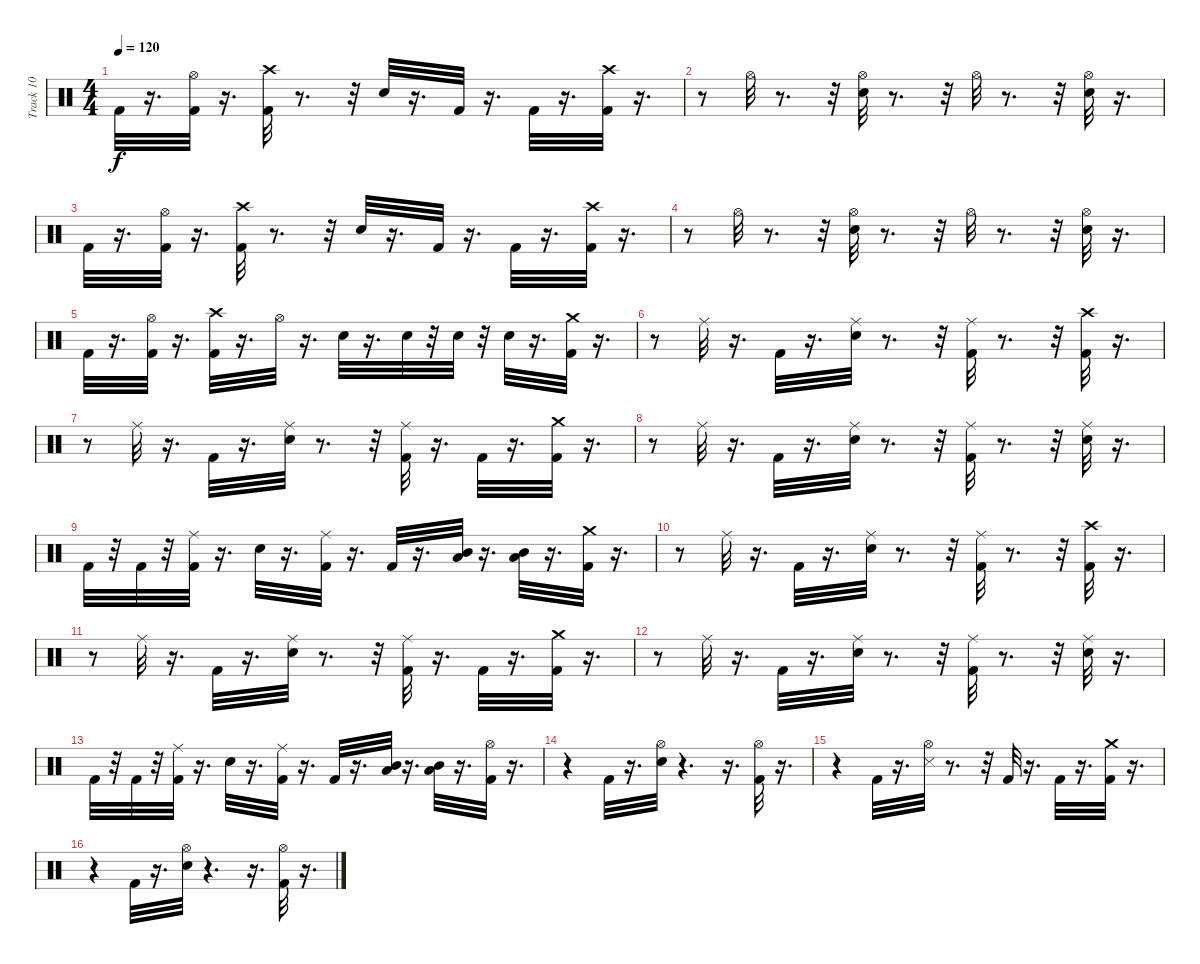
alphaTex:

\track ("Track 10" "Track 10") {instrument percussion}
\staff {score}
\articulation defaults
\ts (4 4)
\tempo 120
\clef neutral
\ks c "Kick (hit) 2".32{dy f}
r.16{d} ("Hi-Hat (open)" "Kick (hit) 2").32 r.16{d} ("Crash high (hit)" "Kick (hit) 2").32 r.8{d} r.32 "Electric Snare (hit)".32 r.16{d} "Kick (hit) 2".32 r.16{d} "Kick (hit) 2".32 r.16{d} ("Kick (hit) 2" "Crash high (hit)").32 r.16{d} |
r.8 "Hi-Hat (open)".32 r.8{d} r.32 ("Electric Snare (hit)" "Hi-Hat (open)").32 r.8{d} r.32 "Hi-Hat (open)".32 r.8{d} r.32 ("Hi-Hat (open)" "Electric Snare (hit)").32 r.16{d} |
"Kick (hit) 2".32 r.16{d} ("Hi-Hat (open)" "Kick (hit) 2").32 r.16{d} ("Crash high (hit)" "Kick (hit) 2").32 r.8{d} r.32 "Electric Snare (hit)".32 r.16{d} "Kick (hit) 2".32 r.16{d} "Kick (hit) 2".32 r.16{d} ("Kick (hit) 2" "Crash high (hit)").32 r.16{d} |
r.8 "Hi-Hat (open)".32 r.8{d} r.32 ("Electric Snare (hit)" "Hi-Hat (open)").32 r.8{d} r.32 "Hi-Hat (open)".32 r.8{d} r.32 ("Electric Snare (hit)" "Hi-Hat (open)").32 r.16{d} |
"Kick (hit) 2".32 r.16{d} ("Kick (hit) 2" "Hi-Hat (open)").32 r.16{d} ("Kick (hit) 2" "Crash high (hit)").32 r.16{d} "Hi-Hat (open)".32 r.16{d} "Electric Snare (hit)".32 r.16{d} "Electric Snare (hit)".32 r.32 "Electric Snare (hit)".32 r.32 "Electric Snare (hit)".32 r.16{d} ("Crash medium (hit)" "Kick (hit) 2").32 r.16{d} |
r.8 "Ride (middle)".32 r.16{d} "Kick (hit) 2".32 r.16{d} ("Electric Snare (hit)" "Ride (middle)").32 r.8{d} r.32 ("Kick (hit) 2" "Ride (middle)").32 r.8{d} r.32 ("Crash high (hit)" "Kick (hit) 2").32 r.16{d} |
r.8 "Ride (middle)".32 r.16{d} "Kick (hit) 2".32 r.16{d} ("Electric Snare (hit)" "Ride (middle)").32 r.8{d} r.32 ("Ride (middle)" "Kick (hit) 2").32 r.16{d} "Kick (hit) 2".32 r.16{d} ("Kick (hit) 2" "Crash medium (hit)").32 r.16{d} |
r.8 "Ride (middle)".32 r.16{d} "Kick (hit) 2".32 r.16{d} ("Ride (middle)" "Electric Snare (hit)").32 r.8{d} r.32 ("Ride (middle)" "Kick (hit) 2").32 r.8{d} r.32 ("Ride (middle)" "Electric Snare (hit)").32 r.16{d} |
"Kick (hit) 2".32 r.32 "Kick (hit) 2".32 r.32 ("Ride (middle)" "Kick (hit) 2").32 r.16{d} "Electric Snare (hit)".32 r.16{d} ("Ride (middle)" "Kick (hit) 2").32 r.16{d} "Kick (hit) 2".32 r.16{d} ("Mid Tom (hit)" "Low Tom (hit)").32 r.16{d} ("Low Tom (hit)" "Mid Tom (hit)").32 r.16{d} ("Kick (hit) 2" "Crash medium (hit)").32 r.16{d} |
r.8 "Ride (middle)".32 r.16{d} "Kick (hit) 2".32 r.16{d} ("Ride (middle)" "Electric Snare (hit)").32 r.8{d} r.32 ("Kick (hit) 2" "Ride (middle)").32 r.8{d} r.32 ("Crash high (hit)" "Kick (hit) 2").32 r.16{d} |
r.8 "Ride (middle)".32 r.16{d} "Kick (hit) 2".32 r.16{d} ("Ride (middle)" "Electric Snare (hit)").32 r.8{d} r.32 ("Ride (middle)" "Kick (hit) 2").32 r.16{d} "Kick (hit) 2".32 r.16{d} ("Crash medium (hit)" "Kick (hit) 2").32 r.16{d} |
r.8 "Ride (middle)".32 r.16{d} "Kick (hit) 2".32 r.16{d} ("Electric Snare (hit)" "Ride (middle)").32 r.8{d} r.32 ("Ride (middle)" "Kick (hit) 2").32 r.8{d} r.32 ("Ride (middle)" "Electric Snare (hit)").32 r.16{d} |
"Kick (hit) 2".32 r.32 "Kick (hit) 2".32 r.32 ("Ride (middle)" "Kick (hit) 2").32 r.16{d} "Electric Snare (hit)".32 r.16{d} ("Ride (middle)" "Kick (hit) 2").32 r.16{d} "Kick (hit) 2".32 r.16{d} ("Mid Tom (hit)" "Low Tom (hit)").32 r.16{d} ("Mid Tom (hit)" "Low Tom (hit)").32 r.16{d} ("Hi-Hat (open)" "Kick (hit) 2").32 r.16{d} |
r.4 "Kick (hit) 2".32 r.16{d} ("Hi-Hat (open)" "Electric Snare (hit)").32 r.4{d} r.16{d} ("Hi-Hat (open)" "Kick (hit) 2").32 r.16{d} |
r.4 "Kick (hit) 2".32 r.16{d} ("Snare (side stick) 3" "Hi-Hat (open)").32 r.8{d} r.32 "Kick (hit) 2".32 r.16{d} "Kick (hit) 2".32 r.16{d} ("Crash medium (hit)" "Kick (hit) 2").32 r.16{d} |
r.4 "Kick (hit) 2".32 r.16{d} ("Electric Snare (hit)" "Hi-Hat (open)").32 r.4{d} r.16{d} ("Hi-Hat (open)" "Kick (hit) 2").32 r.16{d}
